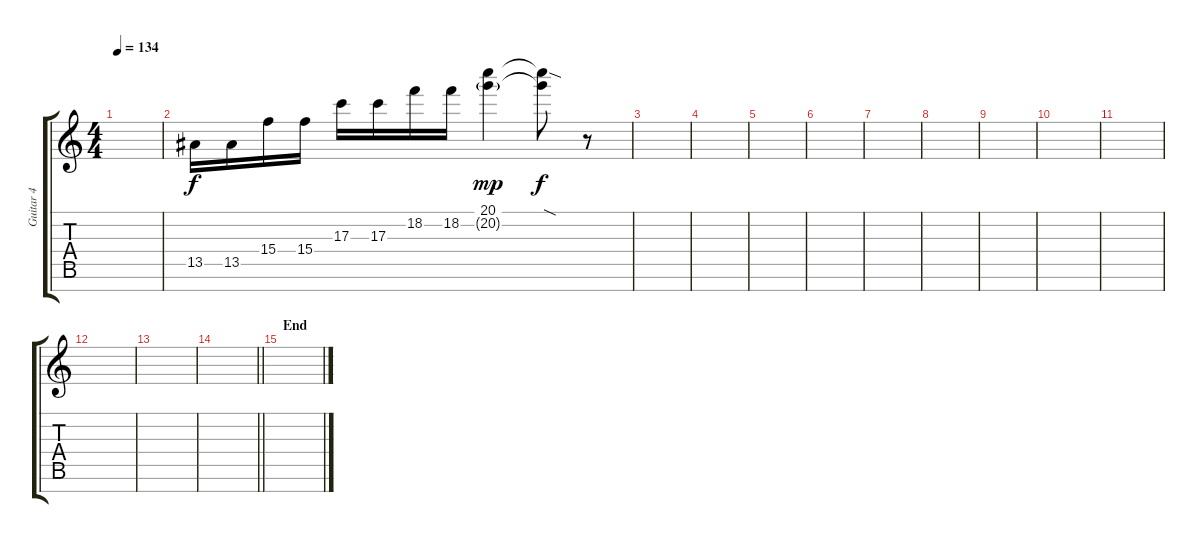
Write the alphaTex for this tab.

\track ("Guitar 4" "Guitar 4") {instrument distortionguitar}
\staff {score tabs}
\tuning (E4 B3 G3 D3 A2 E2 B1) {hide}
\ts (4 4)
\tempo 134
\clef g2
\ks c
|
13.5.16{dy f volume 13 balance 2 instrument distortionguitar} 13.5.16 15.4.16 15.4.16 17.3.16 17.3.16 18.2.16 18.2.16 (20.1 20.2{g}).4{dy mp} (20.1{sod t} 20.2{t}).8{dy f} r.8 |
|
|
|
|
|
|
|
|
|
|
|
\barLineRight lightlight
|
\section ("" "End")
